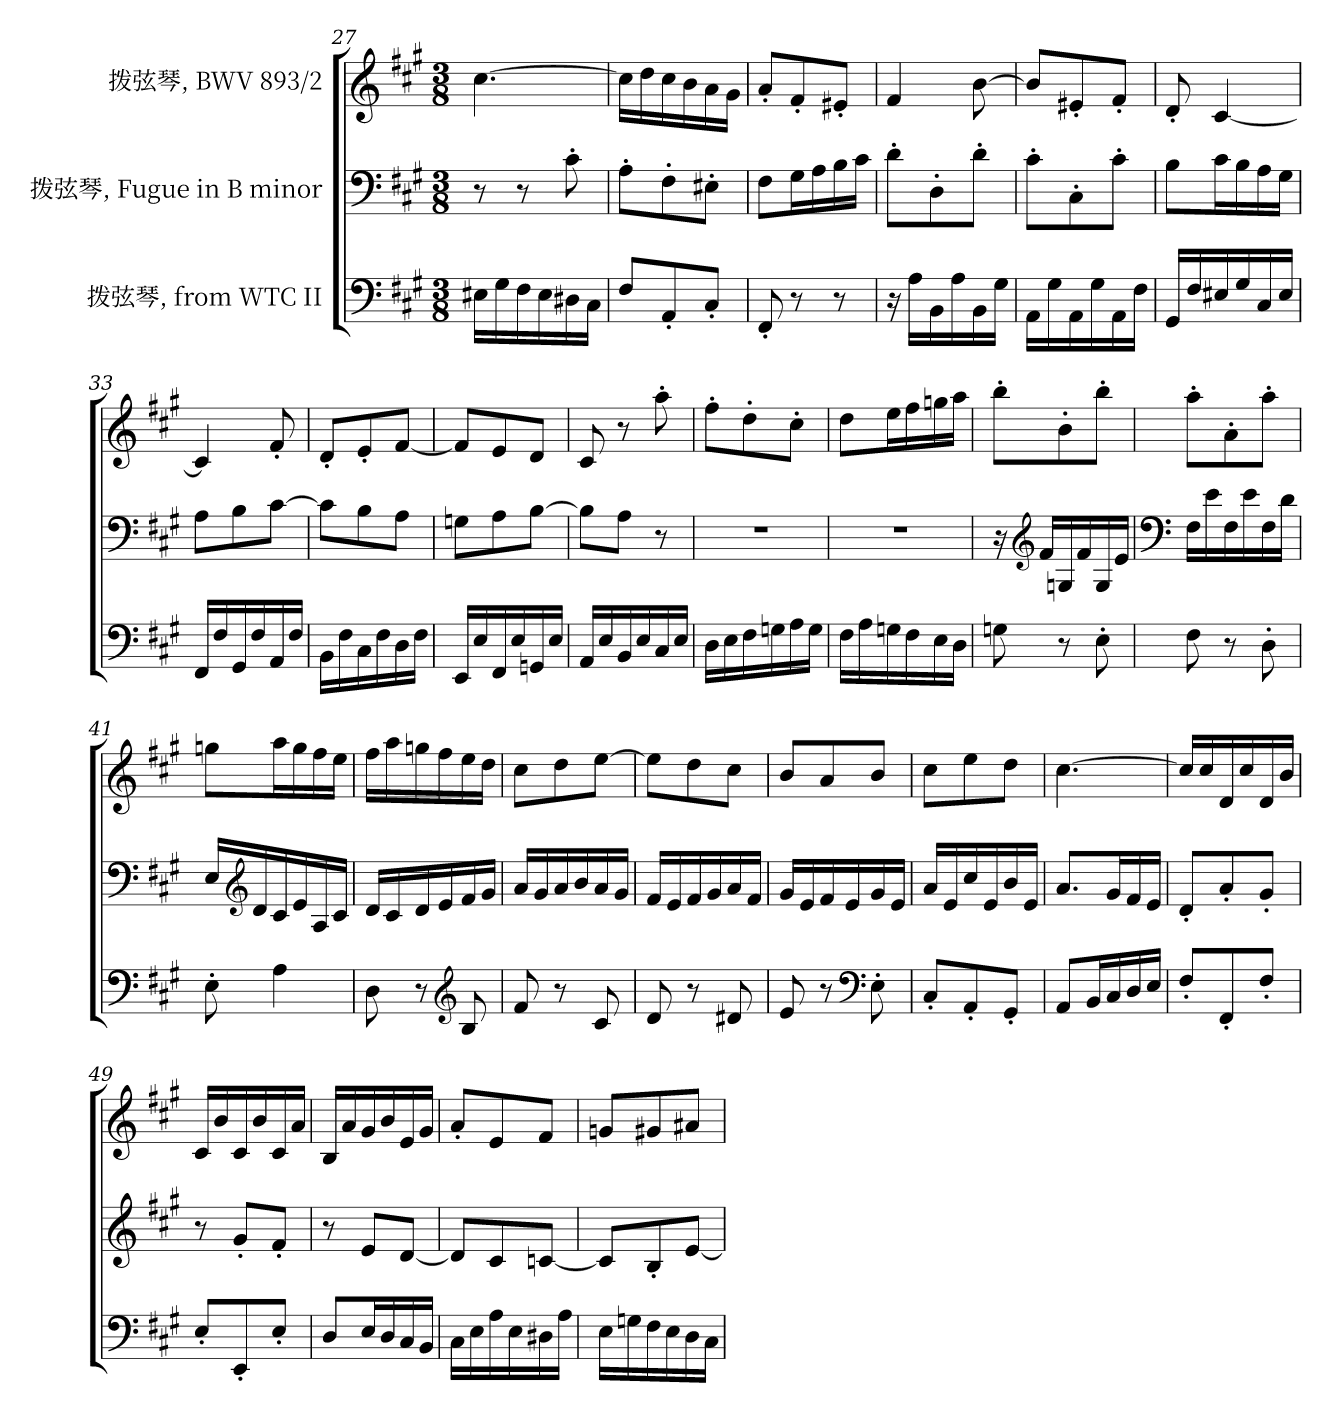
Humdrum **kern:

**kern	**kern	**kern
*part3	*part2	*part1
*staff3	*staff2	*staff1
*I"拨弦琴, from WTC II	*I"拨弦琴, Fugue in B minor	*I"拨弦琴, BWV 893/2
*clefF4	*clefF4	*clefG2
*k[f#c#g#]	*k[f#c#g#]	*k[f#c#g#]
*M3/8	*M3/8	*M3/8
=27	=27	=27
16E#X\LL	8r	[4.cc#\
16G#\	.	.
16F#\	8r	.
16E#\	.	.
16D#X\	8c#'\	.
16C#\JJ	.	.
!!LO:PB:g=z
=28	=28	=28
8F#/L	8A'\L	16cc#\LL]
.	.	16dd\
8AA'/	8F#'\	16cc#\
.	.	16b\
8C#'/J	8E#X'\J	16a\
.	.	16g#\JJ
=29	=29	=29
8FF#'/	8F#\L	8a'/L
8r	16G#\L	8f#'/
.	16A\	.
8r	16B\	8e#X'/J
.	16c#\JJ	.
=30	=30	=30
16r	8d'\L	4f#/
16A\LL	.	.
16BB\	8D'\	.
16A\	.	.
16BB\	8d'\J	[8b\
16G#\JJ	.	.
=31	=31	=31
16AA\LL	8c#'\L	8b/L]
16G#\	.	.
16AA\	8C#'\	8e#X'/
16G#\	.	.
16AA\	8c#'\J	8f#'/J
16F#\JJ	.	.
=32	=32	=32
16GG#/LL	8B\L	8d'/
16F#/	.	.
16E#X/	16c#\L	[4c#/
16G#/	16B\	.
16C#/	16A\	.
16E#/JJ	16G#\JJ	.
=33	=33	=33
16FF#/LL	8A\L	4c#/]
16F#/	.	.
16GG#/	8B\	.
16F#/	.	.
16AA/	[8c#\J	8f#'/
16F#/JJ	.	.
!!LO:LB:g=z
=34	=34	=34
16BB\LL	8c#\L]	8d'/L
16F#\	.	.
16C#\	8B\	8e'/
16F#\	.	.
16D\	8A\J	[8f#/J
16F#\JJ	.	.
=35	=35	=35
16EE/LL	8Gn\L	8f#/L]
16E/	.	.
16FF#/	8A\	8e/
16E/	.	.
16GGn/	[8B\J	8d/J
16E/JJ	.	.
=36	=36	=36
16AA/LL	8B\L]	8c#/
16E/	.	.
16BB/	8A\J	8r
16E/	.	.
16C#/	8r	8aa'\
16E/JJ	.	.
=37	=37	=37
16D\LL	4.r	8ff#'\L
16E\	.	.
16F#\	.	8dd'\
16Gn\	.	.
16A\	.	8cc#'\J
16G\JJ	.	.
=38	=38	=38
16F#\LL	4.r	8dd\L
16A\	.	.
16Gn\	.	16ee\L
16F#\	.	16ff#\
16E\	.	16ggn\
16D\JJ	.	16aa\JJ
!!LO:LB:g=z
=39	=39	=39
8Gn\	16r	8bb'\L
*	*clefG2	*
.	16f#/LL	.
8r	16Gn/	8b'\
.	16f#/	.
8E'\	16G/	8bb'\J
.	16e/JJ	.
=40	=40	=40
*	*clefF4	*
8F#\	16F#\LL	8aa'\L
.	16e\	.
8r	16F#\	8a'\
.	16e\	.
8D'\	16F#\	8aa'\J
.	16d\JJ	.
=41	=41	=41
8E'\	16E/LL	8ggn\L
*	*clefG2	*
.	16d/	.
4A\	16c#/	16aa\L
.	16e/	16gg\
.	16A/	16ff#\
.	16c#/JJ	16ee\JJ
=42	=42	=42
8D\	16d/LL	16ff#\LL
.	16c#/	16aa\
8r	16d/	16ggn\
.	16e/	16ff#\
*clefG2	*	*
8B/	16f#/	16ee\
.	16g#/JJ	16dd\JJ
=43	=43	=43
8f#/	16a/LL	8cc#\L
.	16g#/	.
8r	16a/	8dd\
.	16b/	.
8c#/	16a/	[8ee\J
.	16g#/JJ	.
!!LO:LB:g=z
=44	=44	=44
8d/	16f#/LL	8ee\L]
.	16e/	.
8r	16f#/	8dd\
.	16g#/	.
8d#X/	16a/	8cc#\J
.	16f#/JJ	.
=45	=45	=45
8e/	16g#/LL	8b/L
.	16e/	.
8r	16f#/	8a/
.	16e/	.
*clefF4	*	*
8E'\	16g#/	8b/J
.	16e/JJ	.
=46	=46	=46
8C#'/L	16a/LL	8cc#\L
.	16e/	.
8AA'/	16cc#/	8ee\
.	16e/	.
8GG#'/J	16b/	8dd\J
.	16e/JJ	.
=47	=47	=47
8AA/L	8.a/L	[4.cc#\
16BB/L	.	.
16C#/	16g#/L	.
16D/	16f#/	.
16E/JJ	16e/JJ	.
=48	=48	=48
8F#'/L	8d'/L	16cc#/LL]
.	.	16cc#/
8FF#'/	8a'/	16d/
.	.	16cc#/
8F#'/J	8g#'/J	16d/
.	.	16b/JJ
=49	=49	=49
8E'/L	8r	16c#/LL
.	.	16b/
8EE'/	8g#'/L	16c#/
.	.	16b/
8E'/J	8f#'/J	16c#/
.	.	16a/JJ
!!LO:PB:g=z
=50	=50	=50
8D/L	8r	16B/LL
.	.	16a/
16E/L	8e/L	16g#/
16D/	.	16b/
16C#/	[8d/J	16e/
16BB/JJ	.	16g#/JJ
=51	=51	=51
16C#\LL	8d/L]	8a'/L
16E\	.	.
16A\	8c#/	8e/
16E\	.	.
16D#X\	[8cn/J	8f#/J
16A\JJ	.	.
=52	=52	=52
16E\LL	8c/L]	8gn/L
16Gn\	.	.
16F#\	8B'/	8g#X/
16E\	.	.
16D\	[8e/J	8a#X/J
16C#\JJ	.	.
=	=	=
*-	*-	*-
